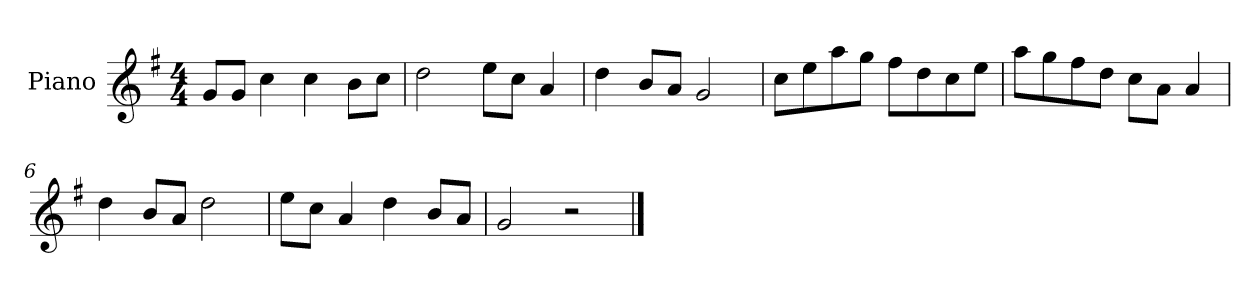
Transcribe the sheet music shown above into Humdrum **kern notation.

**kern
*part1
*staff1
*I"Piano
*I'P-no
*clefG2
*k[f#]
*M4/4
*MM90
=1
8g/L
8g/J
4cc\
4cc\
8b\L
8cc\J
=2
2dd\
8ee\L
8cc\J
4a/
=3
4dd\
8b/L
8a/J
2g/
=4
8cc\L
8ee\
8aa\
8gg\J
8ff#\L
8dd\
8cc\
8ee\J
=5
8aa\L
8gg\
8ff#\
8dd\J
8cc\L
8a\J
4a/
=6
4dd\
8b/L
8a/J
2dd\
!!LO:LB:g=z
=7
8ee\L
8cc\J
4a/
4dd\
8b/L
8a/J
=8
2g/
2r
==
*-
